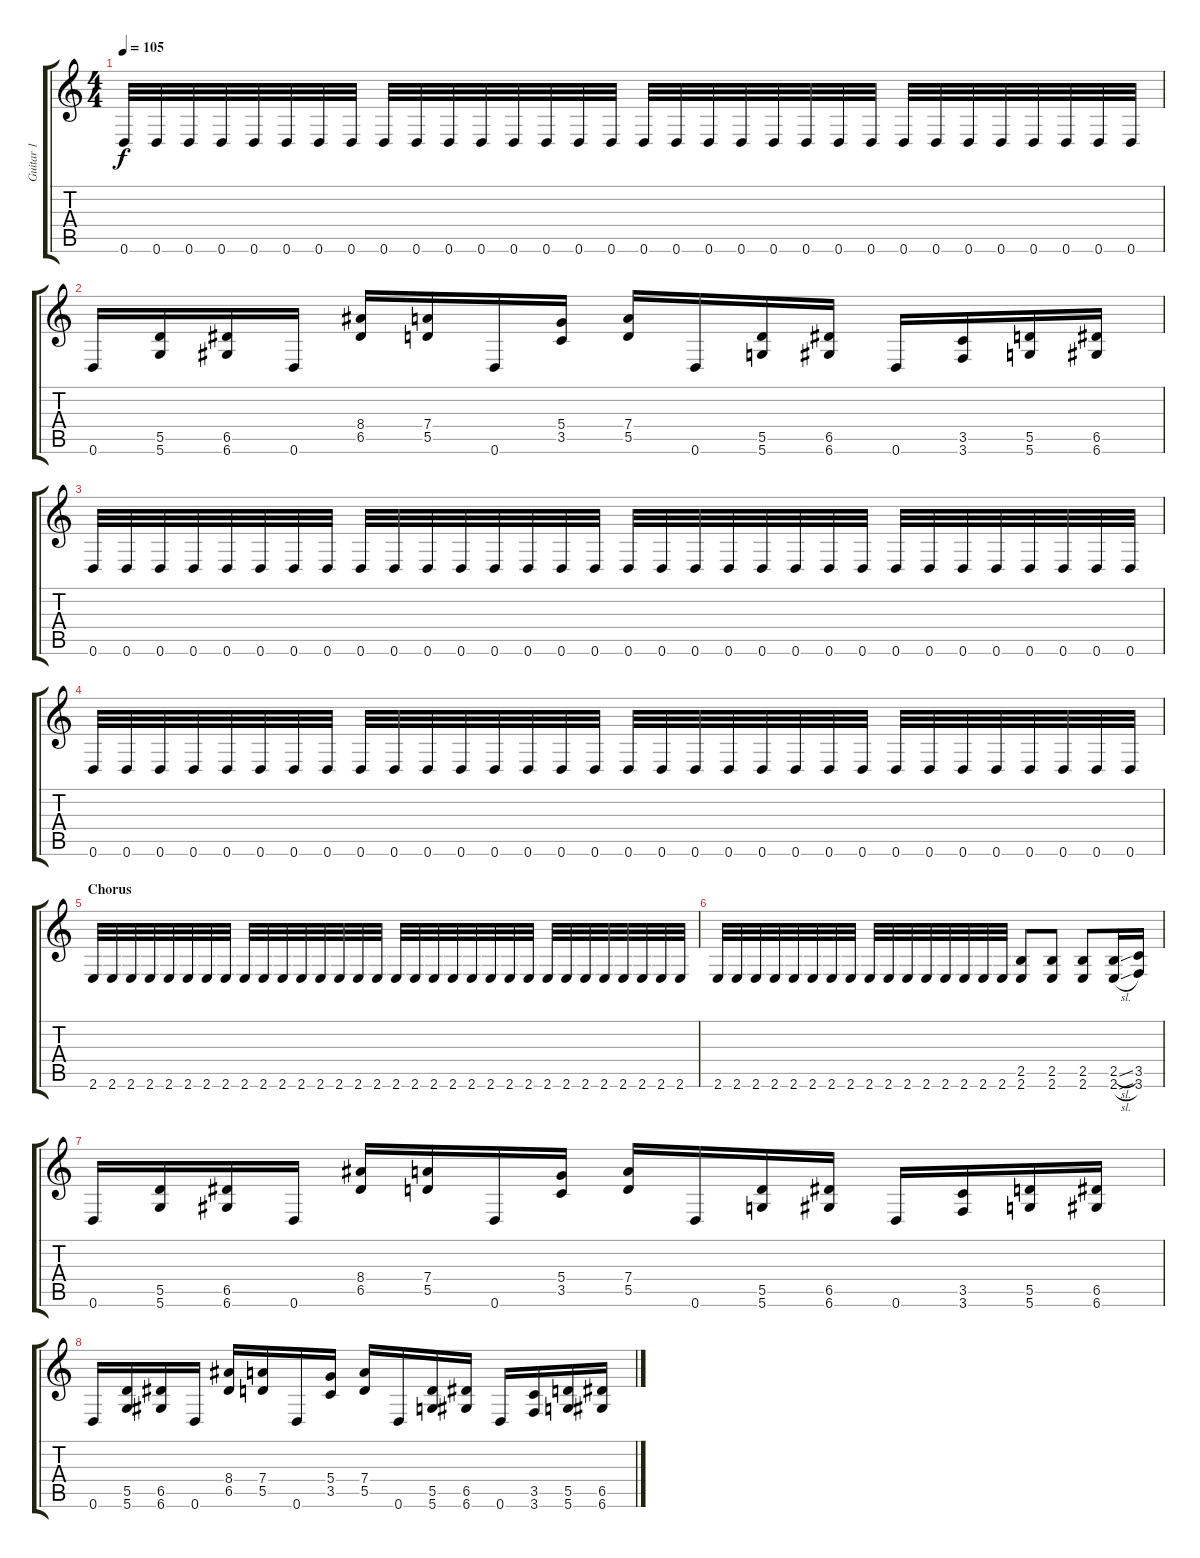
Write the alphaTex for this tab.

\track ("Guitar 1" "Guitar 1") {instrument distortionguitar}
\staff {score tabs}
\tuning (E4 B3 G3 D3 A2 D2) {hide}
\ts (4 4)
\tempo 105
\clef g2
\ks c
0.6.32{dy f} 0.6.32 0.6.32 0.6.32 0.6.32 0.6.32 0.6.32 0.6.32 0.6.32 0.6.32 0.6.32 0.6.32 0.6.32 0.6.32 0.6.32 0.6.32 0.6.32 0.6.32 0.6.32 0.6.32 0.6.32 0.6.32 0.6.32 0.6.32 0.6.32 0.6.32 0.6.32 0.6.32 0.6.32 0.6.32 0.6.32 0.6.32 |
0.6.16 (5.5 5.6).16 (6.5 6.6).16 0.6.16 (8.4 6.5).16 (7.4 5.5).16 0.6.16 (5.4 3.5).16 (7.4 5.5).16 0.6.16 (5.5 5.6).16 (6.5 6.6).16 0.6.16 (3.5 3.6).16 (5.5 5.6).16 (6.5 6.6).16 |
0.6.32 0.6.32 0.6.32 0.6.32 0.6.32 0.6.32 0.6.32 0.6.32 0.6.32 0.6.32 0.6.32 0.6.32 0.6.32 0.6.32 0.6.32 0.6.32 0.6.32 0.6.32 0.6.32 0.6.32 0.6.32 0.6.32 0.6.32 0.6.32 0.6.32 0.6.32 0.6.32 0.6.32 0.6.32 0.6.32 0.6.32 0.6.32 |
0.6.32 0.6.32 0.6.32 0.6.32 0.6.32 0.6.32 0.6.32 0.6.32 0.6.32 0.6.32 0.6.32 0.6.32 0.6.32 0.6.32 0.6.32 0.6.32 0.6.32 0.6.32 0.6.32 0.6.32 0.6.32 0.6.32 0.6.32 0.6.32 0.6.32 0.6.32 0.6.32 0.6.32 0.6.32 0.6.32 0.6.32 0.6.32 |
\section ("" "Chorus")
2.6.32 2.6.32 2.6.32 2.6.32 2.6.32 2.6.32 2.6.32 2.6.32 2.6.32 2.6.32 2.6.32 2.6.32 2.6.32 2.6.32 2.6.32 2.6.32 2.6.32 2.6.32 2.6.32 2.6.32 2.6.32 2.6.32 2.6.32 2.6.32 2.6.32 2.6.32 2.6.32 2.6.32 2.6.32 2.6.32 2.6.32 2.6.32 |
2.6.32 2.6.32 2.6.32 2.6.32 2.6.32 2.6.32 2.6.32 2.6.32 2.6.32 2.6.32 2.6.32 2.6.32 2.6.32 2.6.32 2.6.32 2.6.32 (2.5 2.6).8 (2.5 2.6).8 (2.5 2.6).8 (2.5{sl} 2.6{sl}).16 (3.5 3.6).16 |
0.6.16 (5.5 5.6).16 (6.5 6.6).16 0.6.16 (8.4 6.5).16 (7.4 5.5).16 0.6.16 (5.4 3.5).16 (7.4 5.5).16 0.6.16 (5.5 5.6).16 (6.5 6.6).16 0.6.16 (3.5 3.6).16 (5.5 5.6).16 (6.5 6.6).16 |
0.6.16 (5.5 5.6).16 (6.5 6.6).16 0.6.16 (8.4 6.5).16 (7.4 5.5).16 0.6.16 (5.4 3.5).16 (7.4 5.5).16 0.6.16 (5.5 5.6).16 (6.5 6.6).16 0.6.16 (3.5 3.6).16 (5.5 5.6).16 (6.5 6.6).16
